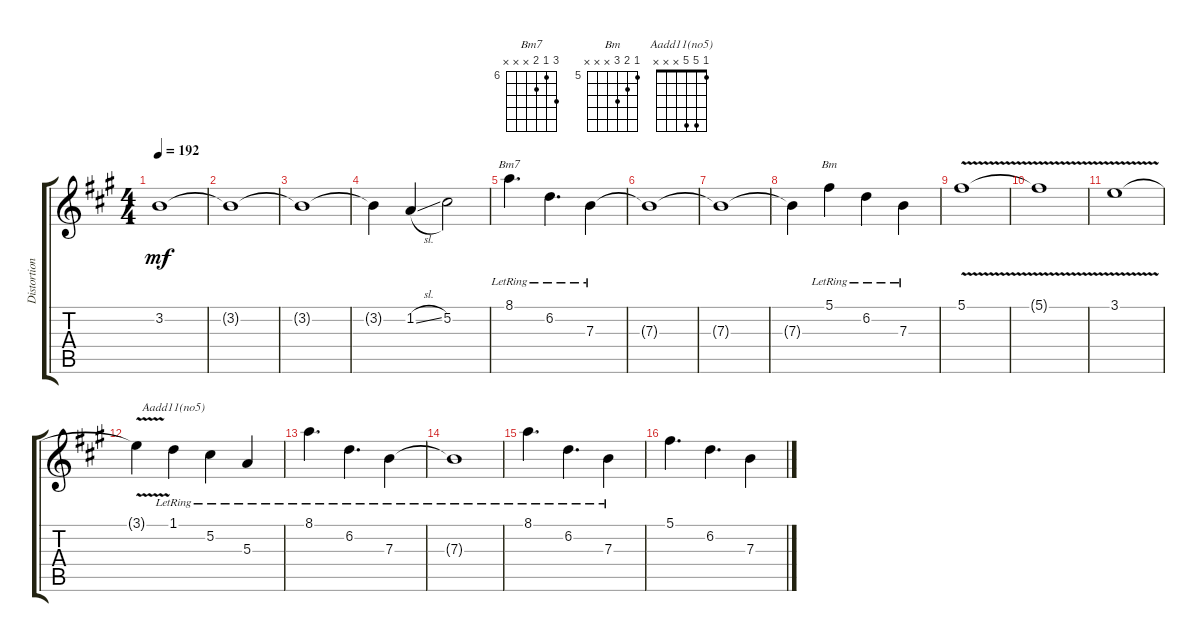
\track ("Distortion Guitar Lead" "Distortion") {instrument distortionguitar}
\staff {score tabs}
\tuning (Db4 Ab3 E3 B2 Gb2 B1) {hide}
\chord ("Bm7" 8 6 7 x x x) {firstfret 6}
\chord ("Bm" 5 6 7 x x x) {firstfret 5}
\chord ("Aadd11(no5)" 1 5 5 x x x)
\ts (4 4)
\tempo 192
\clef g2
\ks a
3.2.1{dy mf} |
3.2{t}.1 |
3.2{t}.1 |
3.2{t}.4 1.2{sl}.4 5.2.2 |
8.1{lr}.4{d ch "Bm7"} 6.2{lr}.4{d} 7.3{lr}.4 |
7.3{t}.1 |
7.3{t}.1 |
7.3{t}.4 5.1{lr}.4{ch "Bm"} 6.2{lr}.4 7.3{lr}.4 |
5.1{v}.1 |
5.1{v t}.1 |
3.1{v}.1 |
3.1{v t}.4 1.1{lr}.4{ch "Aadd11(no5)"} 5.2{lr}.4 5.3{lr}.4 |
8.1{lr}.4{d} 6.2{lr}.4{d} 7.3{lr}.4 |
7.3{lr t}.1 |
8.1{lr}.4{d} 6.2{lr}.4{d} 7.3{lr}.4 |
5.1.4{d} 6.2.4{d} 7.3.4
